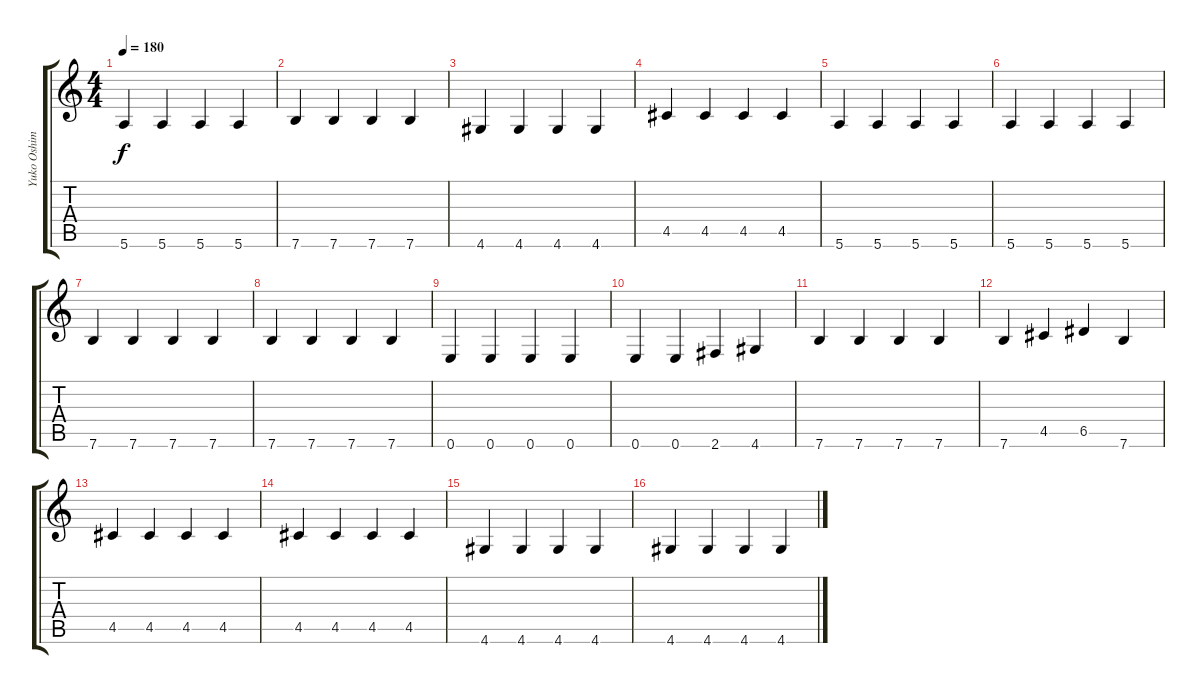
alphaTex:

\track ("Yuko Oshima" "Yuko Oshim") {instrument electricbasspick}
\staff {score tabs}
\tuning (E4 B3 G3 D3 A2 E2) {hide}
\ts (4 4)
\tempo 180
\clef g2
\ks c
5.6.4{dy f} 5.6.4 5.6.4 5.6.4 |
7.6.4 7.6.4 7.6.4 7.6.4 |
4.6.4 4.6.4 4.6.4 4.6.4 |
4.5.4 4.5.4 4.5.4 4.5.4 |
5.6.4 5.6.4 5.6.4 5.6.4 |
5.6.4 5.6.4 5.6.4 5.6.4 |
7.6.4 7.6.4 7.6.4 7.6.4 |
7.6.4 7.6.4 7.6.4 7.6.4 |
0.6.4 0.6.4 0.6.4 0.6.4 |
0.6.4 0.6.4 2.6.4 4.6.4 |
7.6.4 7.6.4 7.6.4 7.6.4 |
7.6.4 4.5.4 6.5.4 7.6.4 |
4.5.4 4.5.4 4.5.4 4.5.4 |
4.5.4 4.5.4 4.5.4 4.5.4 |
4.6.4 4.6.4 4.6.4 4.6.4 |
4.6.4 4.6.4 4.6.4 4.6.4
